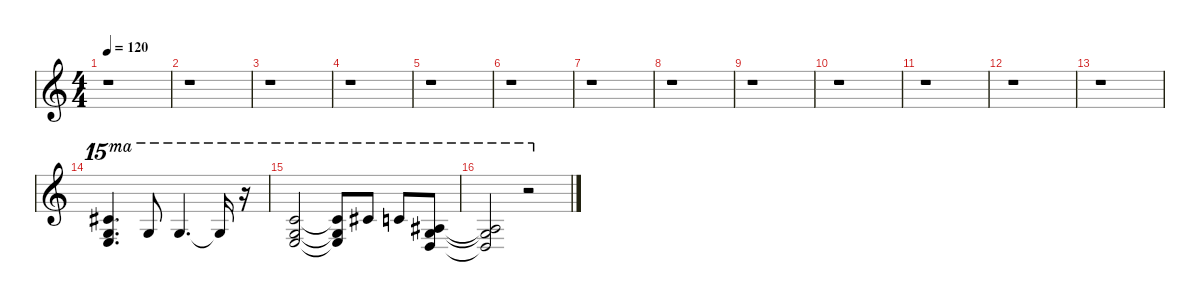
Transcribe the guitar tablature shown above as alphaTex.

\defaultSystemsLayout 4
\hideDynamics
\bracketExtendMode nobrackets
\singleTrackTrackNamePolicy hidden
\multiTrackTrackNamePolicy hidden
\firstSystemTrackNameMode fullname
\firstSystemTrackNameOrientation horizontal
\otherSystemsTrackNameOrientation horizontal
\track ("Anneke" "fl.") {instrument flute}
\staff {score}
\tuning (Eb4 B3 Gb3 B2 Gb2 B1)
\ts (4 4)
\tempo 120
\clef g2
\ks c
r.1{dy f beam Down} |
r.1{beam Down} |
r.1{beam Down} |
r.1{beam Down} |
r.1{beam Down} |
r.1{beam Down} |
r.1{beam Down} |
r.1{beam Down} |
r.1{beam Down} |
r.1{beam Down} |
r.1{beam Down} |
r.1{beam Down} |
r.1{beam Down} |
(22.1{acc #} 20.2 22.3).4{d ot 15ma beam Up} 20.2.8{ot 15ma beam Up} 20.2.4{d ot 15ma beam Up} 20.2{t}.16{ot 15ma beam Up} r.16{ot 15ma beam Up} |
(21.1 20.2 22.3).2{ot 15ma beam Up} (21.1{t} 20.2{t} 22.3{t}).8{ot 15ma beam Up} 22.1{acc #}.8{ot 15ma beam Up} 21.1.8{ot 15ma beam Up} (19.1{acc #} 20.2 20.3).8{ot 15ma beam Up} |
(19.1{t acc #} 20.2{t} 20.3{t}).2{ot 15ma beam Up} r.2{ot 15ma beam Up}
